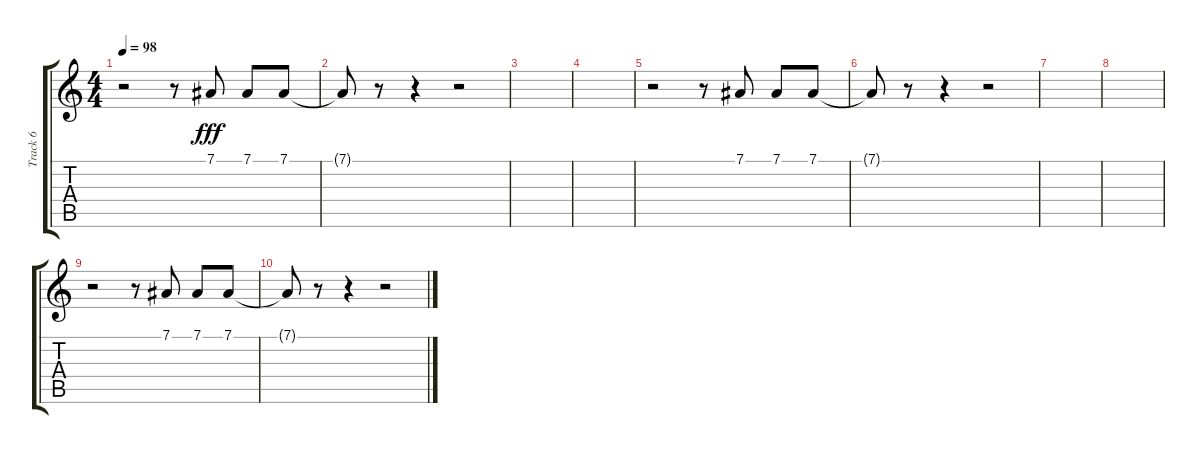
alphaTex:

\track ("Track 6" "Track 6") {instrument lead1square}
\staff {score tabs}
\tuning (Eb4 Bb3 Gb3 Db3 Ab2 Eb2) {hide}
\ts (4 4)
\tempo 98
\clef g2
\ks c
r.2{dy fff} r.8 7.1.8 7.1.8 7.1.8 |
7.1{t}.8 r.8 r.4 r.2 |
|
|
r.2 r.8 7.1.8 7.1.8 7.1.8 |
7.1{t}.8 r.8 r.4 r.2 |
|
|
r.2 r.8 7.1.8 7.1.8 7.1.8 |
7.1{t}.8 r.8 r.4 r.2
